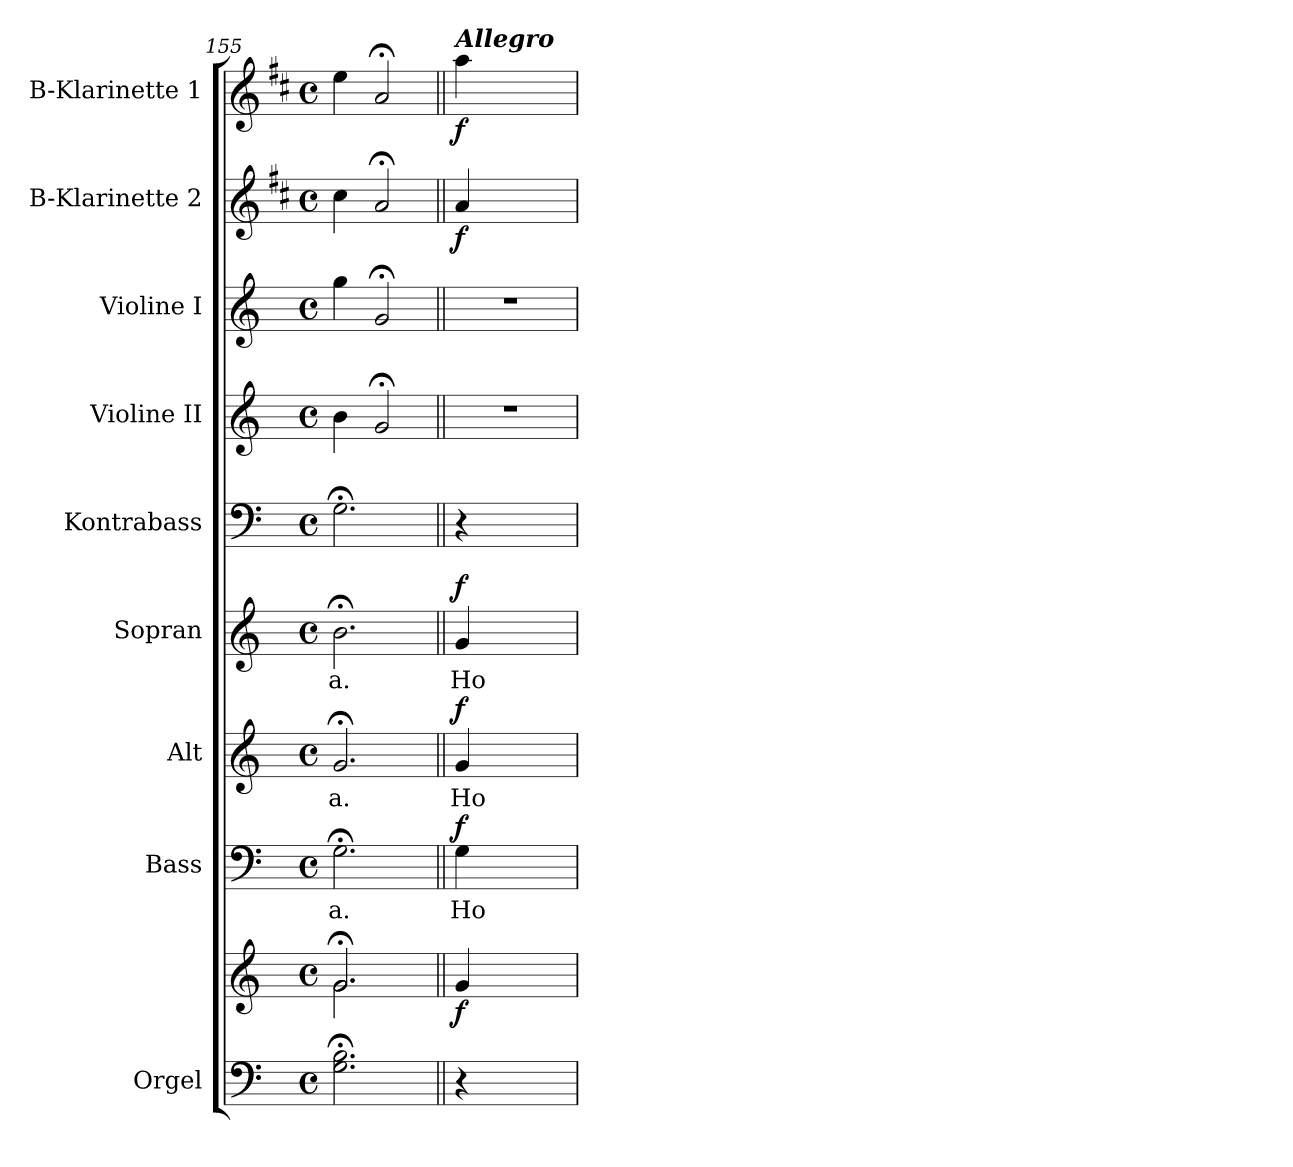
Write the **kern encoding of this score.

**kern	**kern	**dynam	**kern	**text	**dynam	**kern	**text	**dynam	**kern	**text	**dynam	**kern	**kern	**kern	**kern	**dynam	**kern	**dynam
*part9	*part9	*part9	*part8	*part8	*part8	*part7	*part7	*part7	*part6	*part6	*part6	*part5	*part4	*part3	*part2	*part2	*part1	*part1
*staff10	*staff9	*staff9/10	*staff8	*staff8	*staff8	*staff7	*staff7	*staff7	*staff6	*staff6	*staff6	*staff5	*staff4	*staff3	*staff2	*staff2	*staff1	*staff1
*I"Orgel	*	*	*I"Bass	*	*	*I"Alt	*	*	*I"Sopran	*	*	*I"Kontrabass	*I"Violine II	*I"Violine I	*I"B-Klarinette 2	*	*I"B-Klarinette 1	*
*I'Org.	*	*	*I'B.	*	*	*I'A.	*	*	*I'S.	*	*	*I'Kb.	*I'Vl. II	*I'Vl. I	*I'B Kl. 2	*	*I'B Kl. 1	*
*clefF4	*clefG2	*	*clefF4	*	*	*clefG2	*	*	*clefG2	*	*	*clefF4	*clefG2	*clefG2	*clefG2	*	*clefG2	*
*	*	*	*	*	*	*	*	*	*	*	*	*ITrd7c12	*	*	*ITrd1c2	*	*ITrd1c2	*
*k[]	*k[]	*	*k[]	*	*	*k[]	*	*	*k[]	*	*	*k[]	*k[]	*k[]	*k[]	*	*k[]	*
*C:	*C:	*	*C:	*	*	*C:	*	*	*C:	*	*	*C:	*C:	*C:	*C:	*	*C:	*
*M4/4	*M4/4	*	*M4/4	*	*	*M4/4	*	*	*M4/4	*	*	*M4/4	*M4/4	*M4/4	*M4/4	*	*M4/4	*
*met(c)	*met(c)	*	*met(c)	*	*	*met(c)	*	*	*met(c)	*	*	*met(c)	*met(c)	*met(c)	*met(c)	*	*met(c)	*
=155	=155	=155	=155	=155	=155	=155	=155	=155	=155	=155	=155	=155	=155	=155	=155	=155	=155	=155
*	*^	*	*	*	*	*	*	*	*	*	*	*	*	*	*	*	*	*
!	!	!	!	!	!LO:LY:b	!	!	!LO:LY:b	!	!	!LO:LY:b	!	!	!	!	!	!	!	!
2.G\;< 2.B\;<	2.g;</	2.g\	.	2.G;<\	-a.	.	2.g;</	-a.	.	2.b;<\	-a.	.	2.GG;<\	4b\	4gg\	4b\	.	4dd\	.
.	.	.	.	.	.	.	.	.	.	.	.	.	.	2g;</	2g;</	2g;</	.	2g;</	.
*	*v	*v	*	*	*	*	*	*	*	*	*	*	*	*	*	*	*	*	*
!!LO:PB:g=z
=156||	=156||	=156||	=156||	=156||	=156||	=156||	=156||	=156||	=156||	=156||	=156||	=156||	=156||	=156||	=156||	=156||	=156||	=156||
!	!	!	!	!	!	!	!	!	!	!	!	!	!	!	!	!	!LO:TX:a:Bi:t=Allegro	!
!	!	!LO:DY:b	!	!LO:LY:b	!LO:DY:a	!	!LO:LY:b	!LO:DY:a	!	!LO:LY:b	!LO:DY:b	!	!	!	!	!LO:DY:b	!	!LO:DY:b
4r	4g/	f	4G\	Ho-	f	4g/	Ho-	f	4g/	Ho-	f	4r	1r	1r	4g/	f	4gg\	f
2.ryy	2.ryy	.	2.ryy	.	.	2.ryy	.	.	2.ryy	.	.	2.ryy	.	.	2.ryy	.	2.ryy	.
=	=	=	=	=	=	=	=	=	=	=	=	=	=	=	=	=	=	=
*-	*-	*-	*-	*-	*-	*-	*-	*-	*-	*-	*-	*-	*-	*-	*-	*-	*-	*-
